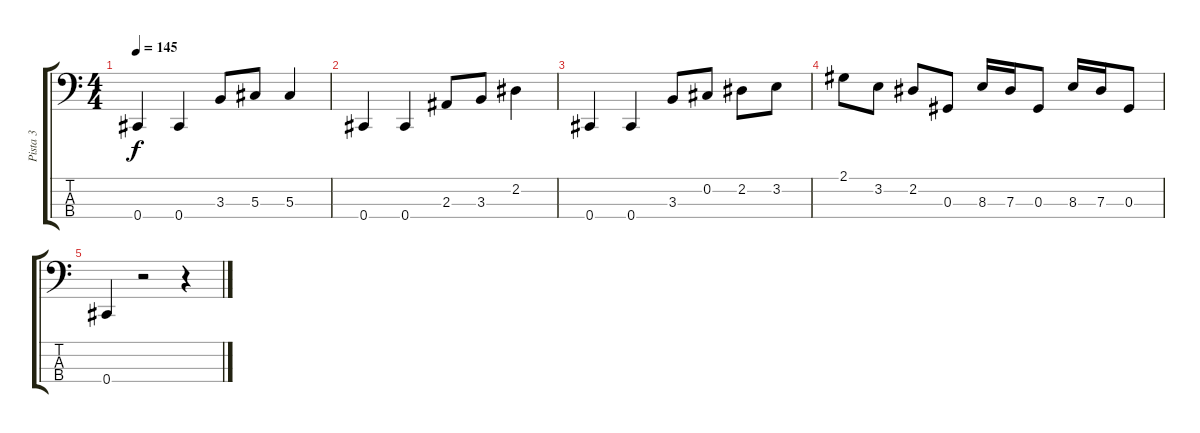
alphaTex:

\track ("Pista 3" "Pista 3") {instrument electricbassfinger}
\staff {score tabs}
\tuning (Gb2 Db2 Ab1 Db1) {hide}
\ts (4 4)
\tempo 145
\clef f4
\ks c
0.4.4{dy f} 0.4.4 3.3.8 5.3.8 5.3.4 |
0.4.4 0.4.4 2.3.8 3.3.8 2.2.4 |
0.4.4 0.4.4 3.3.8 0.2.8 2.2.8 3.2.8 |
2.1.8 3.2.8 2.2.8 0.3.8 8.3.16 7.3.16 0.3.8 8.3.16 7.3.16 0.3.8 |
0.4.4 r.2 r.4
